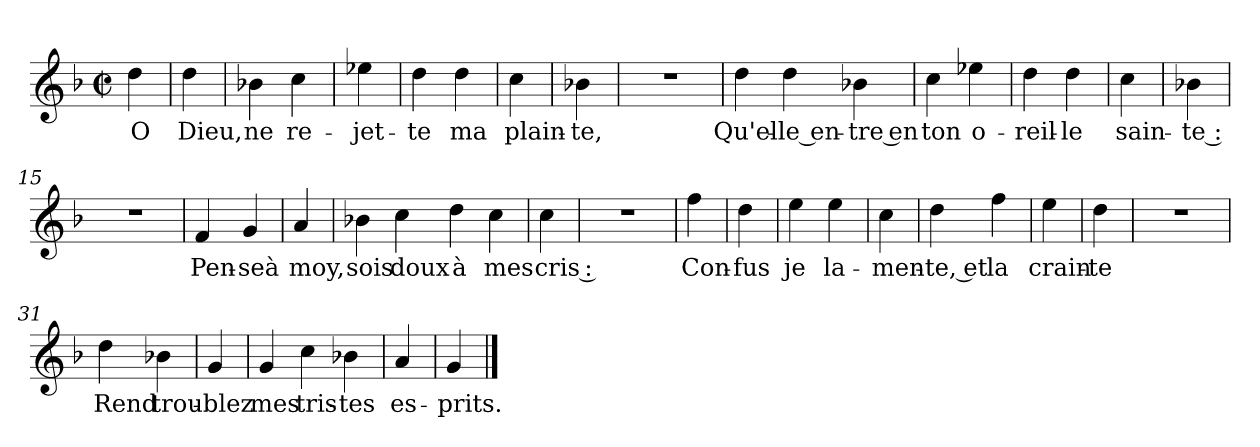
**kern	**text
*part1	*part1
*staff1	*staff1
*clefG2	*
*k[b-]	*
*F:	*
*M2/2	*
*met(c|)	*
=1	=1
4dd	O
=2	=2
4dd	Dieu,
=3	=3
4b-X	ne
4cc	re-
=4	=4
4ee-X	-jet-
=5	=5
4dd	-te
4dd	ma
=6	=6
4cc	plain-
=7	=7
4b-X	-te,
=8	=8
1r	.
=9	=9
4dd	Qu'el-
4dd	-le en-
4b-X	-tre en
=11	=11
4cc	ton
4ee-X	o-
=12	=12
4dd	-reil-
4dd	-le
=13	=13
4cc	sain-
=14	=14
4b-X	-te :
=15	=15
1r	.
=16	=16
4f	Pen-
4g	-seà
=17	=17
4a	moy,
=18	=18
4b-X	sois
4cc	doux
4dd	à
4cc	mes
=21	=21
4cc	cris :
=22	=22
1r	.
=23	=23
4ff	Con-
=24	=24
4dd	-fus
=25	=25
4ee	je
4ee	la-
=26	=26
4cc	-men-
=27	=27
4dd	-te, et
4ff	la
=28	=28
4ee	crain-
=29	=29
4dd	-te
=30	=30
1r	.
=31	=31
4dd	Rend
4b-X	trou-
=32	=32
4g	-blez
=33	=33
4g	mes
4cc	tris-
4b-X	-tes
=35	=35
4a	es-
=36	=36
4g	-prits.
==	==
*-	*-
